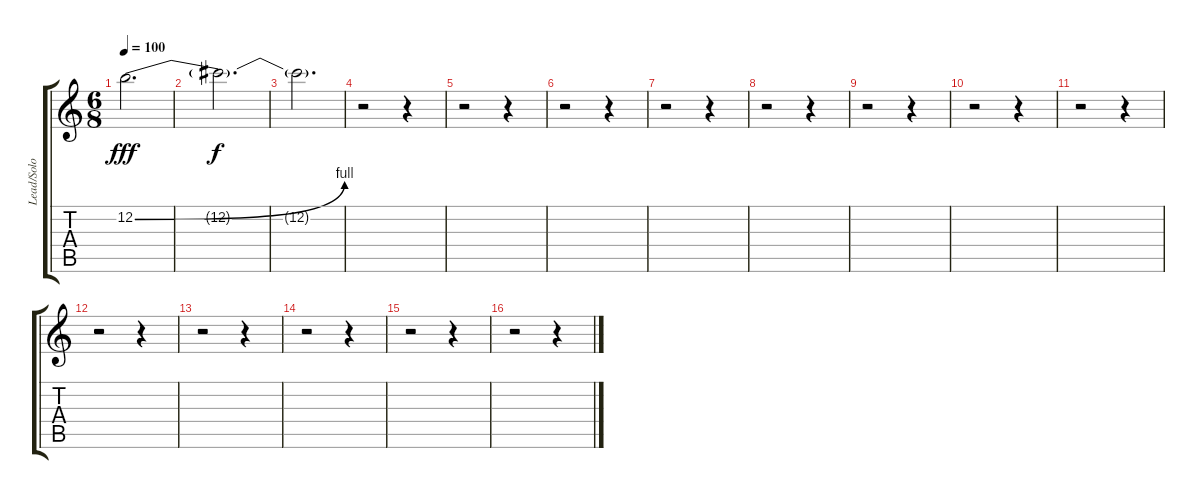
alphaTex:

\track ("Lead/Solo" "Lead/Solo") {instrument distortionguitar}
\staff {score tabs}
\tuning (E4 B3 G3 D3 A2 E2) {hide}
\ts (6 8)
\tempo 100
\clef g2
\ks c
12.2{be (bend 0 0 60 4)}.2{d dy fff} |
12.2{t}.2{d dy f volume 0} |
12.2{t}.2{d} |
r.2 r.4 |
r.2 r.4 |
r.2 r.4 |
r.2 r.4 |
r.2 r.4 |
r.2 r.4 |
r.2 r.4 |
r.2 r.4 |
r.2 r.4 |
r.2 r.4 |
r.2 r.4 |
r.2 r.4 |
r.2 r.4
